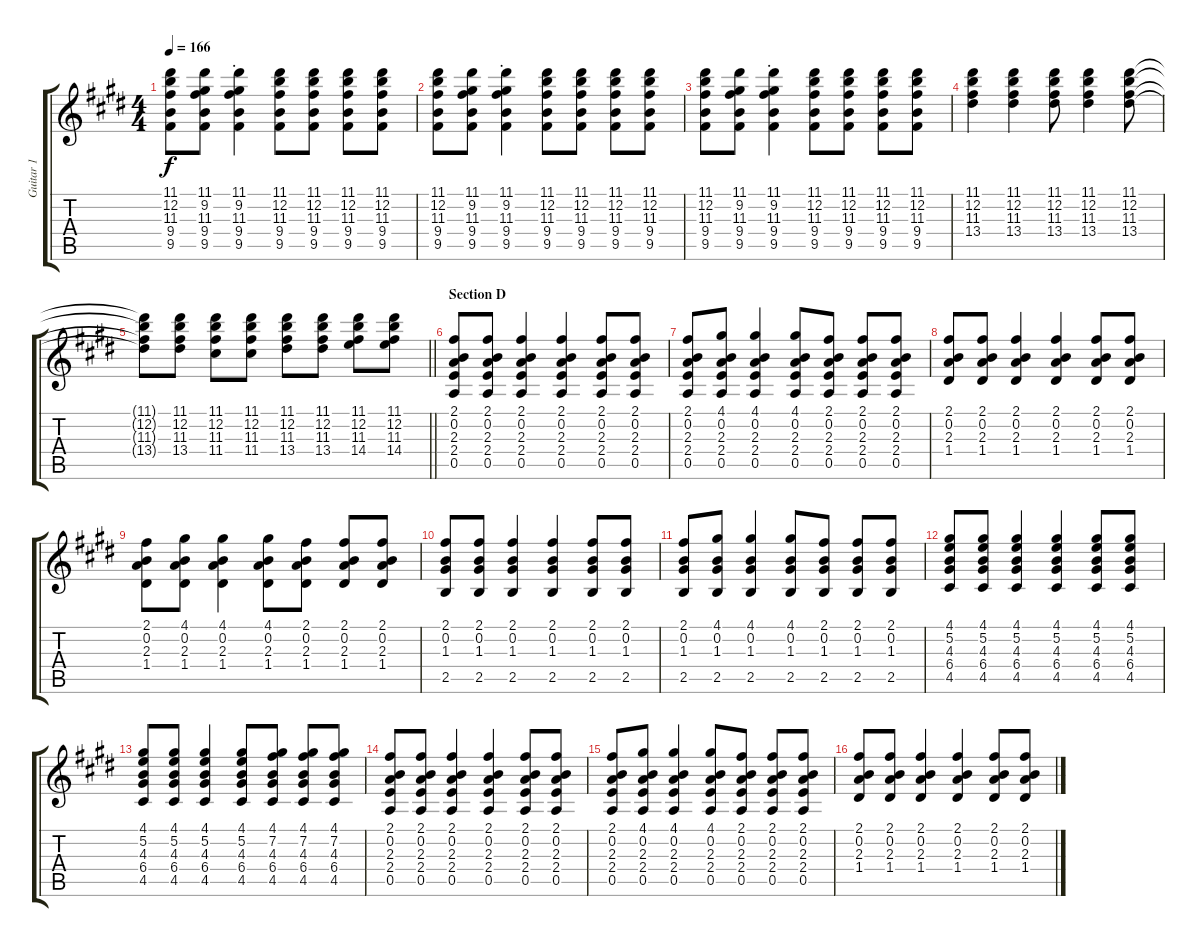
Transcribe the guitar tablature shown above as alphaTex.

\track ("Guitar 1" "Guitar 1") {instrument overdrivenguitar}
\staff {score tabs}
\tuning (E4 B3 G3 D3 A2 E2) {hide}
\ts (4 4)
\tempo 166
\clef g2
\ks e
(11.1 12.2 11.3 9.4 9.5).8{dy f} (11.1 9.2 11.3 9.4 9.5).8 (11.1 9.2{st} 11.3 9.4 9.5).4 (11.1 12.2 11.3 9.4 9.5).8 (11.1 12.2 11.3 9.4 9.5).8 (11.1 12.2 11.3 9.4 9.5).8 (11.1 12.2 11.3 9.4 9.5).8 |
(11.1 12.2 11.3 9.4 9.5).8 (11.1 9.2 11.3 9.4 9.5).8 (11.1 9.2{st} 11.3 9.4 9.5).4 (11.1 12.2 11.3 9.4 9.5).8 (11.1 12.2 11.3 9.4 9.5).8 (11.1 12.2 11.3 9.4 9.5).8 (11.1 12.2 11.3 9.4 9.5).8 |
(11.1 12.2 11.3 9.4 9.5).8 (11.1 9.2 11.3 9.4 9.5).8 (11.1 9.2{st} 11.3 9.4 9.5).4 (11.1 12.2 11.3 9.4 9.5).8 (11.1 12.2 11.3 9.4 9.5).8 (11.1 12.2 11.3 9.4 9.5).8 (11.1 12.2 11.3 9.4 9.5).8 |
(11.1 12.2 11.3 13.4).4 (11.1 12.2 11.3 13.4).4 (11.1 12.2 11.3 13.4).8 (11.1 12.2 11.3 13.4).4 (11.1 12.2 11.3 13.4).8 |
\barLineRight lightlight
(11.1{t} 12.2{t} 11.3{t} 13.4{t}).8 (11.1 12.2 11.3 13.4).8 (11.1 12.2 11.3 11.4).8 (11.1 12.2 11.3 11.4).8 (11.1 12.2 11.3 13.4).8 (11.1 12.2 11.3 13.4).8 (11.1 12.2 11.3 14.4).8 (11.1 12.2 11.3 14.4).8 |
\section ("" "Section D")
(2.1 0.2 2.3 2.4 0.5).8 (2.1 0.2 2.3 2.4 0.5).8 (2.1 0.2 2.3 2.4 0.5).4 (2.1 0.2 2.3 2.4 0.5).4 (2.1 0.2 2.3 2.4 0.5).8 (2.1 0.2 2.3 2.4 0.5).8 |
(2.1 0.2 2.3 2.4 0.5).8 (4.1 0.2 2.3 2.4 0.5).8 (4.1 0.2 2.3 2.4 0.5).4 (4.1 0.2 2.3 2.4 0.5).8 (2.1 0.2 2.3 2.4 0.5).8 (2.1 0.2 2.3 2.4 0.5).8 (2.1 0.2 2.3 2.4 0.5).8 |
(2.1 0.2 2.3 1.4).8 (2.1 0.2 2.3 1.4).8 (2.1 0.2 2.3 1.4).4 (2.1 0.2 2.3 1.4).4 (2.1 0.2 2.3 1.4).8 (2.1 0.2 2.3 1.4).8 |
(2.1 0.2 2.3 1.4).8 (4.1 0.2 2.3 1.4).8 (4.1 0.2 2.3 1.4).4 (4.1 0.2 2.3 1.4).8 (2.1 0.2 2.3 1.4).8 (2.1 0.2 2.3 1.4).8 (2.1 0.2 2.3 1.4).8 |
(2.1 0.2 1.3 2.5).8 (2.1 0.2 1.3 2.5).8 (2.1 0.2 1.3 2.5).4 (2.1 0.2 1.3 2.5).4 (2.1 0.2 1.3 2.5).8 (2.1 0.2 1.3 2.5).8 |
(2.1 0.2 1.3 2.5).8 (4.1 0.2 1.3 2.5).8 (4.1 0.2 1.3 2.5).4 (4.1 0.2 1.3 2.5).8 (2.1 0.2 1.3 2.5).8 (2.1 0.2 1.3 2.5).8 (2.1 0.2 1.3 2.5).8 |
(4.1 5.2 4.3 6.4 4.5).8 (4.1 5.2 4.3 6.4 4.5).8 (4.1 5.2 4.3 6.4 4.5).4 (4.1 5.2 4.3 6.4 4.5).4 (4.1 5.2 4.3 6.4 4.5).8 (4.1 5.2 4.3 6.4 4.5).8 |
(4.1 5.2 4.3 6.4 4.5).8 (4.1 5.2 4.3 6.4 4.5).8 (4.1 5.2 4.3 6.4 4.5).4 (4.1 5.2 4.3 6.4 4.5).8 (4.1 7.2 4.3 6.4 4.5).8 (4.1 7.2 4.3 6.4 4.5).8 (4.1 7.2 4.3 6.4 4.5).8 |
(2.1 0.2 2.3 2.4 0.5).8 (2.1 0.2 2.3 2.4 0.5).8 (2.1 0.2 2.3 2.4 0.5).4 (2.1 0.2 2.3 2.4 0.5).4 (2.1 0.2 2.3 2.4 0.5).8 (2.1 0.2 2.3 2.4 0.5).8 |
(2.1 0.2 2.3 2.4 0.5).8 (4.1 0.2 2.3 2.4 0.5).8 (4.1 0.2 2.3 2.4 0.5).4 (4.1 0.2 2.3 2.4 0.5).8 (2.1 0.2 2.3 2.4 0.5).8 (2.1 0.2 2.3 2.4 0.5).8 (2.1 0.2 2.3 2.4 0.5).8 |
(2.1 0.2 2.3 1.4).8 (2.1 0.2 2.3 1.4).8 (2.1 0.2 2.3 1.4).4 (2.1 0.2 2.3 1.4).4 (2.1 0.2 2.3 1.4).8 (2.1 0.2 2.3 1.4).8
